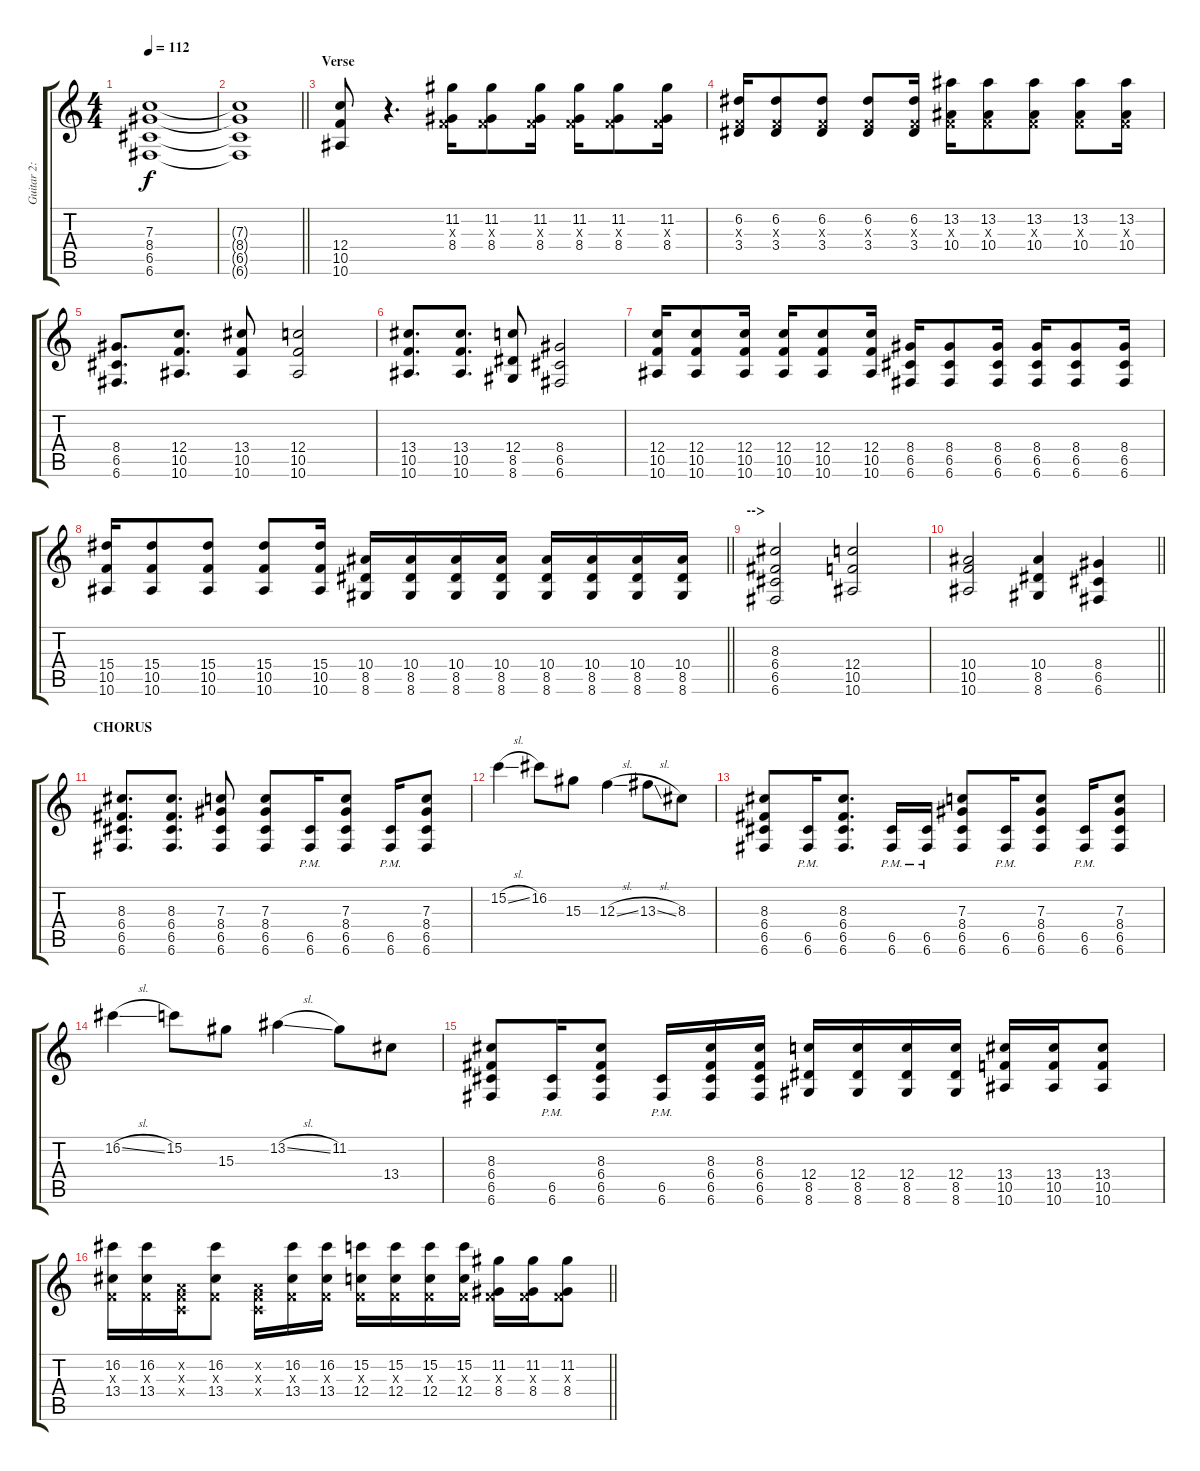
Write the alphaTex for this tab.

\track ("Guitar 2: Damon" "Guitar 2: ") {instrument distortionguitar}
\staff {score tabs}
\tuning (D4 A3 F3 C3 G2 C2) {hide}
\ts (4 4)
\tempo 112
\clef g2
\ks c
(7.3 8.4 6.5 6.6).1{dy f} |
\barLineRight lightlight
(7.3{t} 8.4{t} 6.5{t} 6.6{t}).1 |
\section ("" "Verse")
(12.4 10.5 10.6).8 r.4{d} (11.2 0.3{x} 8.4).16 (11.2 0.3{x} 8.4).8 (11.2 0.3{x} 8.4).16 (11.2 0.3{x} 8.4).16 (11.2 0.3{x} 8.4).8 (11.2 0.3{x} 8.4).16 |
(6.2 0.3{x} 3.4).16 (6.2 0.3{x} 3.4).8 (6.2 0.3{x} 3.4).8 (6.2 0.3{x} 3.4).8 (6.2 0.3{x} 3.4).16 (13.2 0.3{x} 10.4).16 (13.2 0.3{x} 10.4).8 (13.2 0.3{x} 10.4).8 (13.2 0.3{x} 10.4).8 (13.2 0.3{x} 10.4).16 |
(8.4 6.5 6.6).8{d} (12.4 10.5 10.6).8{d} (13.4 10.5 10.6).8 (12.4 10.5 10.6).2 |
(13.4 10.5 10.6).8{d} (13.4 10.5 10.6).8{d} (12.4 8.5 8.6).8 (8.4 6.5 6.6).2 |
(12.4 10.5 10.6).16 (12.4 10.5 10.6).8 (12.4 10.5 10.6).16 (12.4 10.5 10.6).16 (12.4 10.5 10.6).8 (12.4 10.5 10.6).16 (8.4 6.5 6.6).16 (8.4 6.5 6.6).8 (8.4 6.5 6.6).16 (8.4 6.5 6.6).16 (8.4 6.5 6.6).8 (8.4 6.5 6.6).16 |
\barLineRight lightlight
(15.4 10.5 10.6).16 (15.4 10.5 10.6).8 (15.4 10.5 10.6).8 (15.4 10.5 10.6).8 (15.4 10.5 10.6).16 (10.4 8.5 8.6).16 (10.4 8.5 8.6).16 (10.4 8.5 8.6).16 (10.4 8.5 8.6).16 (10.4 8.5 8.6).16 (10.4 8.5 8.6).16 (10.4 8.5 8.6).16 (10.4 8.5 8.6).16 |
\section ("" "-->")
(8.3 6.4 6.5 6.6).2 (12.4 10.5 10.6).2 |
\barLineRight lightlight
(10.4 10.5 10.6).2 (10.4 8.5 8.6).4 (8.4 6.5 6.6).4 |
\section ("" "CHORUS")
(8.3 6.4 6.5 6.6).8{d} (8.3 6.4 6.5 6.6).8{d} (7.3 8.4 6.5 6.6).8 (7.3 8.4 6.5 6.6).8 (6.5{pm} 6.6).16 (7.3 8.4 6.5 6.6).8 (6.5{pm} 6.6).16 (7.3 8.4 6.5 6.6).8 |
15.2{sl}.4 16.2.8 15.3.8 12.3{sl}.4 13.3{sl}.8 8.3.8 |
(8.3 6.4 6.5 6.6).8 (6.5{pm} 6.6).16 (8.3 6.4 6.5 6.6).8{d} (6.5{pm} 6.6).16 (6.5{pm} 6.6).16 (7.3 8.4 6.5 6.6).8 (6.5{pm} 6.6).16 (7.3 8.4 6.5 6.6).8 (6.5{pm} 6.6).16 (7.3 8.4 6.5 6.6).8 |
16.2{sl}.4 15.2.8 15.3.8 13.2{sl}.4 11.2.8 13.4.8 |
(8.3 6.4 6.5 6.6).8 (6.5{pm} 6.6).16 (8.3 6.4 6.5 6.6).8 (6.5{pm} 6.6).16 (8.3 6.4 6.5 6.6).16 (8.3 6.4 6.5 6.6).16 (12.4 8.5 8.6).16 (12.4 8.5 8.6).16 (12.4 8.5 8.6).16 (12.4 8.5 8.6).16 (13.4 10.5 10.6).16 (13.4 10.5 10.6).16 (13.4 10.5 10.6).8 |
\barLineRight lightlight
(16.2 0.3{x} 13.4).16 (16.2 0.3{x} 13.4).16 (0.2{x} 0.3{x} 0.4{x}).16 (16.2 0.3{x} 13.4).8 (0.2{x} 0.3{x} 0.4{x}).16 (16.2 0.3{x} 13.4).16 (16.2 0.3{x} 13.4).16 (15.2 0.3{x} 12.4).16 (15.2 0.3{x} 12.4).16 (15.2 0.3{x} 12.4).16 (15.2 0.3{x} 12.4).16 (11.2 0.3{x} 8.4).16 (11.2 0.3{x} 8.4).16 (11.2 0.3{x} 8.4).8
